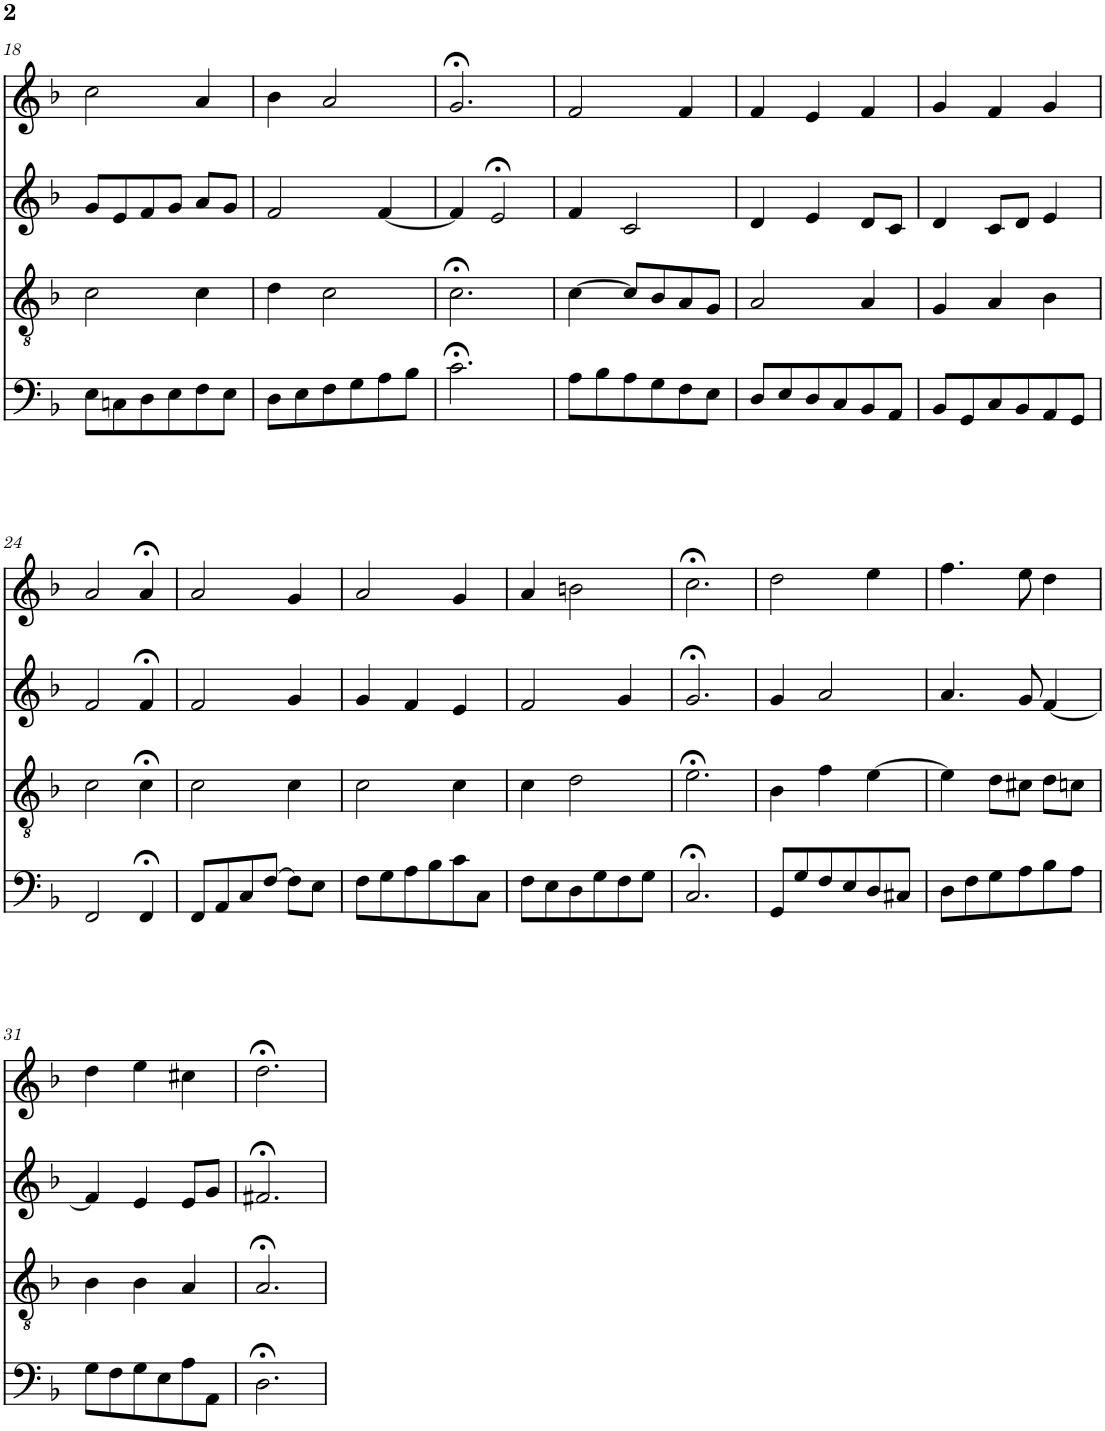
**kern	**kern	**kern	**kern
*part4	*part3	*part2	*part1
*staff4	*staff3	*staff2	*staff1
*I"bass	*I"tenor	*I"alto	*I"soprn
!!LO:PB:g=z
*clefF4	*clefGv2	*clefG2	*clefG2
*k[b-]	*k[b-]	*k[b-]	*k[b-]
*d:	*d:	*d:	*d:
*M3/4	*M3/4	*M3/4	*M3/4
=18	=18	=18	=18
8E\L	2c\	8g/L	2cc\
8Cn\	.	8e/	.
8D\	.	8f/	.
8E\	.	8g/J	.
8F\	4c\	8a/L	4a/
8E\J	.	8g/J	.
=19	=19	=19	=19
8D\L	4d\	2f/	4b-\
8E\	.	.	.
8F\	2c\	.	2a/
8G\	.	.	.
8A\	.	[4f/	.
8B-\J	.	.	.
=20	=20	=20	=20
2.c;<\	2.c;<\	4f/]	2.g;</
.	.	2e;</	.
=21	=21	=21	=21
8A\L	[4c\	4f/	2f/
8B-\	.	.	.
8A\	8c/L]	2c/	.
8G\	8B-/	.	.
8F\	8A/	.	4f/
8E\J	8G/J	.	.
=22	=22	=22	=22
8D/L	2A/	4d/	4f/
8E/	.	.	.
8D/	.	4e/	4e/
8C/	.	.	.
8BB-/	4A/	8d/L	4f/
8AA/J	.	8c/J	.
=23	=23	=23	=23
8BB-/L	4G/	4d/	4g/
8GG/	.	.	.
8C/	4A/	8c/L	4f/
8BB-/	.	8d/J	.
8AA/	4B-\	4e/	4g/
8GG/J	.	.	.
!!LO:LB:g=z
=24	=24	=24	=24
2FF/	2c\	2f/	2a/
4FF;</	4c;<\	4f;</	4a;</
=25	=25	=25	=25
8FF/L	2c\	2f/	2a/
8AA/	.	.	.
8C/	.	.	.
[8F/J	.	.	.
8F\L]	4c\	4g/	4g/
8E\J	.	.	.
=26	=26	=26	=26
8F\L	2c\	4g/	2a/
8G\	.	.	.
8A\	.	4f/	.
8B-\	.	.	.
8c\	4c\	4e/	4g/
8C\J	.	.	.
=27	=27	=27	=27
8F\L	4c\	2f/	4a/
8E\	.	.	.
8D\	2d\	.	2bn\
8G\	.	.	.
8F\	.	4g/	.
8G\J	.	.	.
=28	=28	=28	=28
2.C;</	2.e;<\	2.g;</	2.cc;<\
=29	=29	=29	=29
8GG/L	4B-\	4g/	2dd\
8G/	.	.	.
8F/	4f\	2a/	.
8E/	.	.	.
8D/	[4e\	.	4ee\
8C#X/J	.	.	.
=30	=30	=30	=30
8D\L	4e\]	4.a/	4.ff\
8F\	.	.	.
8G\	8d\L	.	.
8A\	8c#X\J	8g/	8ee\
8B-\	8d\L	[4f/	4dd\
8A\J	8cn\J	.	.
!!LO:LB:g=z
=31	=31	=31	=31
8G\L	4B-\	4f/]	4dd\
8F\	.	.	.
8G\	4B-\	4e/	4ee\
8E\	.	.	.
8A\	4A/	8e/L	4cc#X\
8AA\J	.	8g/J	.
=32	=32	=32	=32
2.D;<\	2.A;</	2.f#X;</	2.dd;<\
=	=	=	=
*-	*-	*-	*-
